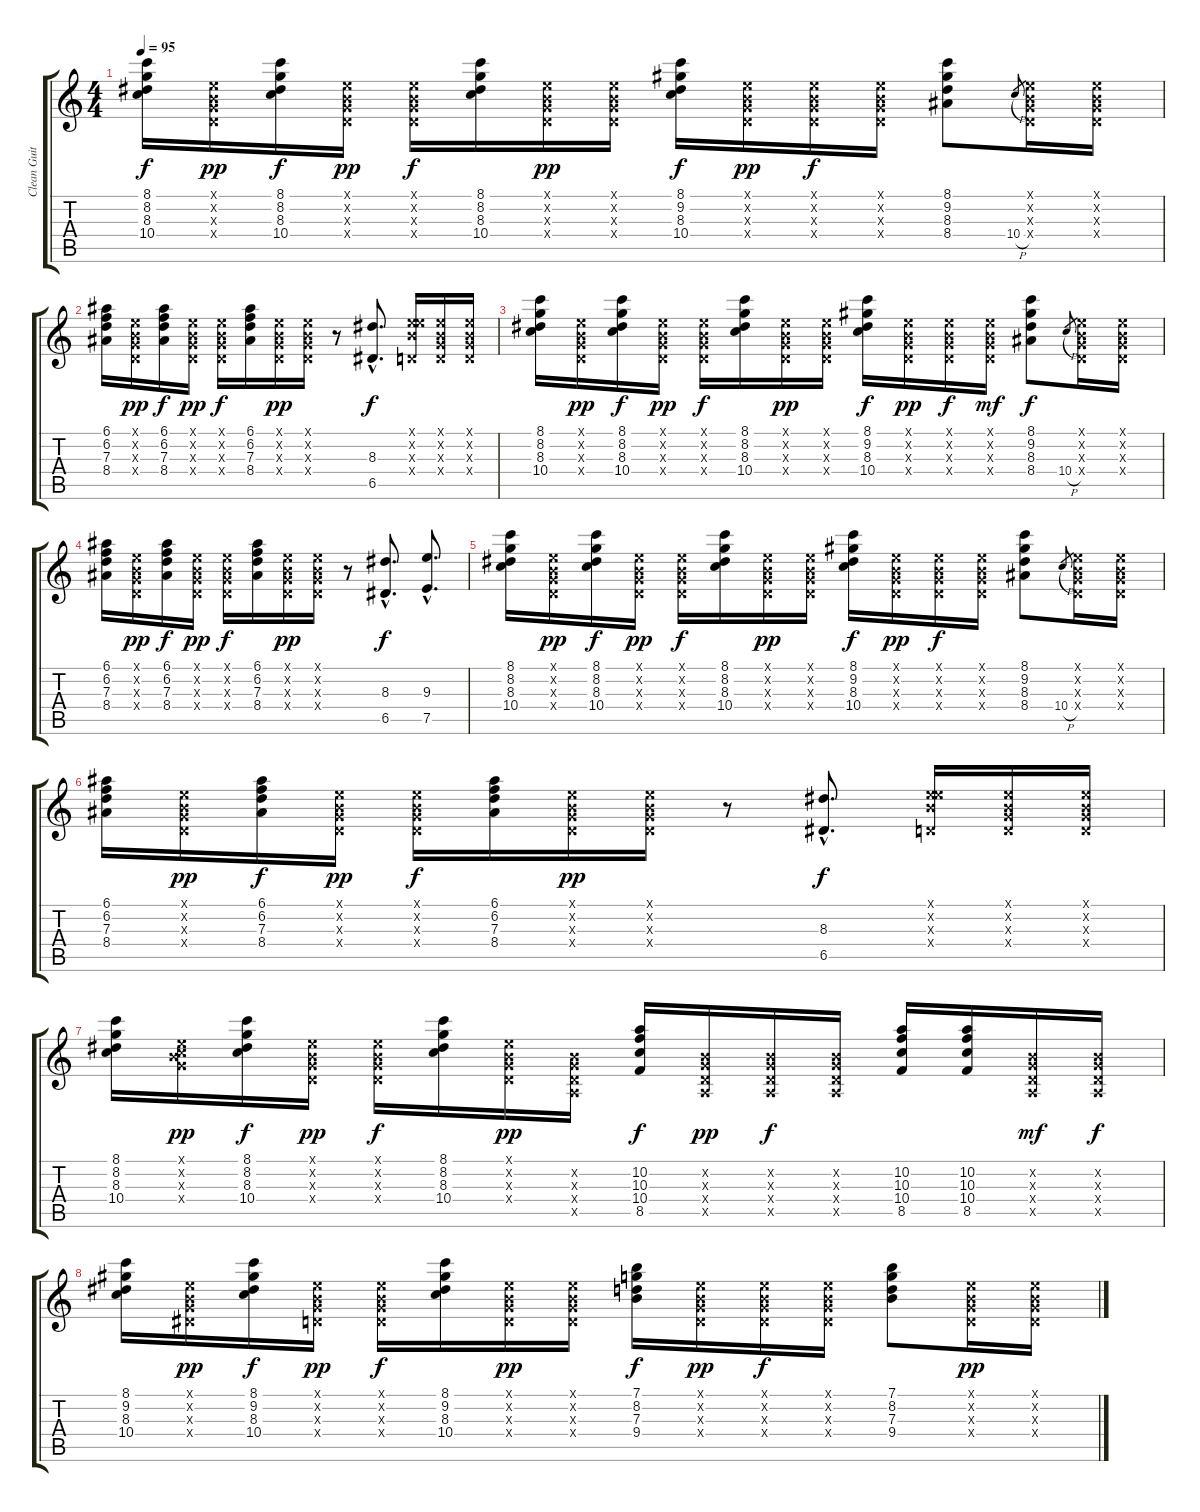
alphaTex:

\track ("Clean Guitar" "Clean Guit") {instrument electricguitarclean}
\staff {score tabs}
\tuning (E4 B3 G3 D3 A2 E2) {hide}
\ts (4 4)
\tempo 95
\clef g2
\ks c
(8.1 8.2 8.3 10.4).16{dy f} (0.1{x} 0.2{x} 0.3{x} 0.4{x}).16{dy pp} (8.1 8.2 8.3 10.4).16{dy f} (0.1{x} 0.2{x} 0.3{x} 0.4{x}).16{dy pp} (0.1{x} 0.2{x} 0.3{x} 0.4{x}).16{dy f} (8.1 8.2 8.3 10.4).16 (0.1{x} 0.2{x} 0.3{x} 0.4{x}).16{dy pp} (0.1{x} 0.2{x} 0.3{x} 0.4{x}).16 (8.1 9.2 8.3 10.4).16{dy f} (0.1{x} 0.2{x} 0.3{x} 0.4{x}).16{dy pp} (0.1{x} 0.2{x} 0.3{x} 0.4{x}).16{dy f} (0.1{x} 0.2{x} 0.3{x} 0.4{x}).16 (8.1 9.2 8.3 8.4).8 10.4{h}.8{gr} (0.1{x} 0.2{x} 0.3{x} 0.4{x}).16 (0.1{x} 0.2{x} 0.3{x} 0.4{x}).16 |
(6.1 6.2 7.3 8.4).16 (0.1{x} 0.2{x} 0.3{x} 0.4{x}).16{dy pp} (6.1 6.2 7.3 8.4).16{dy f} (0.1{x} 0.2{x} 0.3{x} 0.4{x}).16{dy pp} (0.1{x} 0.2{x} 0.3{x} 0.4{x}).16{dy f} (6.1 6.2 7.3 8.4).16 (0.1{x} 0.2{x} 0.3{x} 0.4{x}).16{dy pp} (0.1{x} 0.2{x} 0.3{x} 0.4{x}).16 r.8 (8.3{hac} 6.5{hac}).8{d dy f} (0.1{x} 0.2{x} 9.3{x} 0.4{x}).16 (0.1{x} 0.2{x} 0.3{x} 0.4{x}).16 (0.1{x} 0.2{x} 0.3{x} 0.4{x}).16 |
(8.1 8.2 8.3 10.4).16 (0.1{x} 0.2{x} 0.3{x} 0.4{x}).16{dy pp} (8.1 8.2 8.3 10.4).16{dy f} (0.1{x} 0.2{x} 0.3{x} 0.4{x}).16{dy pp} (0.1{x} 0.2{x} 0.3{x} 0.4{x}).16{dy f} (8.1 8.2 8.3 10.4).16 (0.1{x} 0.2{x} 0.3{x} 0.4{x}).16{dy pp} (0.1{x} 0.2{x} 0.3{x} 0.4{x}).16 (8.1 9.2 8.3 10.4).16{dy f} (0.1{x} 0.2{x} 0.3{x} 0.4{x}).16{dy pp} (0.1{x} 0.2{x} 0.3{x} 0.4{x}).16{dy f} (0.1{x} 0.2{x} 0.3{x} 0.4{x}).16{dy mf} (8.1 9.2 8.3 8.4).8{dy f} 10.4{h}.8{gr} (0.1{x} 0.2{x} 0.3{x} 0.4{x}).16 (0.1{x} 0.2{x} 0.3{x} 0.4{x}).16 |
(6.1 6.2 7.3 8.4).16 (0.1{x} 0.2{x} 0.3{x} 0.4{x}).16{dy pp} (6.1 6.2 7.3 8.4).16{dy f} (0.1{x} 0.2{x} 0.3{x} 0.4{x}).16{dy pp} (0.1{x} 0.2{x} 0.3{x} 0.4{x}).16{dy f} (6.1 6.2 7.3 8.4).16 (0.1{x} 0.2{x} 0.3{x} 0.4{x}).16{dy pp} (0.1{x} 0.2{x} 0.3{x} 0.4{x}).16 r.8 (8.3{hac} 6.5{hac}).8{d dy f} (9.3{hac} 7.5{hac}).8{d} |
(8.1 8.2 8.3 10.4).16 (0.1{x} 0.2{x} 0.3{x} 0.4{x}).16{dy pp} (8.1 8.2 8.3 10.4).16{dy f} (0.1{x} 0.2{x} 0.3{x} 0.4{x}).16{dy pp} (0.1{x} 0.2{x} 0.3{x} 0.4{x}).16{dy f} (8.1 8.2 8.3 10.4).16 (0.1{x} 0.2{x} 0.3{x} 0.4{x}).16{dy pp} (0.1{x} 0.2{x} 0.3{x} 0.4{x}).16 (8.1 9.2 8.3 10.4).16{dy f} (0.1{x} 0.2{x} 0.3{x} 0.4{x}).16{dy pp} (0.1{x} 0.2{x} 0.3{x} 0.4{x}).16{dy f} (0.1{x} 0.2{x} 0.3{x} 0.4{x}).16 (8.1 9.2 8.3 8.4).8 10.4{h}.8{gr} (0.1{x} 0.2{x} 0.3{x} 0.4{x}).16 (0.1{x} 0.2{x} 0.3{x} 0.4{x}).16 |
(6.1 6.2 7.3 8.4).16 (0.1{x} 0.2{x} 0.3{x} 0.4{x}).16{dy pp} (6.1 6.2 7.3 8.4).16{dy f} (0.1{x} 0.2{x} 0.3{x} 0.4{x}).16{dy pp} (0.1{x} 0.2{x} 0.3{x} 0.4{x}).16{dy f} (6.1 6.2 7.3 8.4).16 (0.1{x} 0.2{x} 0.3{x} 0.4{x}).16{dy pp} (0.1{x} 0.2{x} 0.3{x} 0.4{x}).16 r.8 (8.3{hac} 6.5{hac}).8{d dy f} (0.1{x} 0.2{x} 9.3{x} 0.4{x}).16 (0.1{x} 0.2{x} 0.3{x} 0.4{x}).16 (0.1{x} 0.2{x} 0.3{x} 0.4{x}).16 |
(8.1 8.2 8.3 10.4).16 (0.1{x} 0.2{x} 0.3{x} 10.4{x}).16{dy pp} (8.1 8.2 8.3 10.4).16{dy f} (0.1{x} 0.2{x} 0.3{x} 0.4{x}).16{dy pp} (0.1{x} 0.2{x} 0.3{x} 0.4{x}).16{dy f} (8.1 8.2 8.3 10.4).16 (0.1{x} 0.2{x} 0.3{x} 0.4{x}).16{dy pp} (0.2{x} 0.3{x} 0.4{x} 0.5{x}).16 (10.2 10.3 10.4 8.5).16{dy f} (0.2{x} 0.3{x} 0.4{x} 0.5{x}).16{dy pp} (0.2{x} 0.3{x} 0.4{x} 0.5{x}).16{dy f} (0.2{x} 0.3{x} 0.4{x} 0.5{x}).16 (10.2 10.3 10.4 8.5).16 (10.2 10.3 10.4 8.5).16 (0.2{x} 0.3{x} 0.4{x} 0.5{x}).16{dy mf} (0.2{x} 0.3{x} 0.4{x} 0.5{x}).16{dy f} |
(8.1 9.2 8.3 10.4).16 (0.1{x} 0.2{x} 0.3{x} 1.4{x}).16{dy pp} (8.1 9.2 8.3 10.4).16{dy f} (0.1{x} 0.2{x} 0.3{x} 0.4{x}).16{dy pp} (0.1{x} 0.2{x} 0.3{x} 0.4{x}).16{dy f} (8.1 9.2 8.3 10.4).16 (0.1{x} 0.2{x} 0.3{x} 0.4{x}).16{dy pp} (0.1{x} 0.2{x} 0.3{x} 0.4{x}).16 (7.1 8.2 7.3 9.4).16{dy f} (0.1{x} 0.2{x} 0.3{x} 0.4{x}).16{dy pp} (0.1{x} 0.2{x} 0.3{x} 0.4{x}).16{dy f} (0.1{x} 0.2{x} 0.3{x} 0.4{x}).16 (7.1 8.2 7.3 9.4).8 (0.1{x} 0.2{x} 0.3{x} 0.4{x}).16{dy pp} (0.1{x} 0.2{x} 0.3{x} 0.4{x}).16
